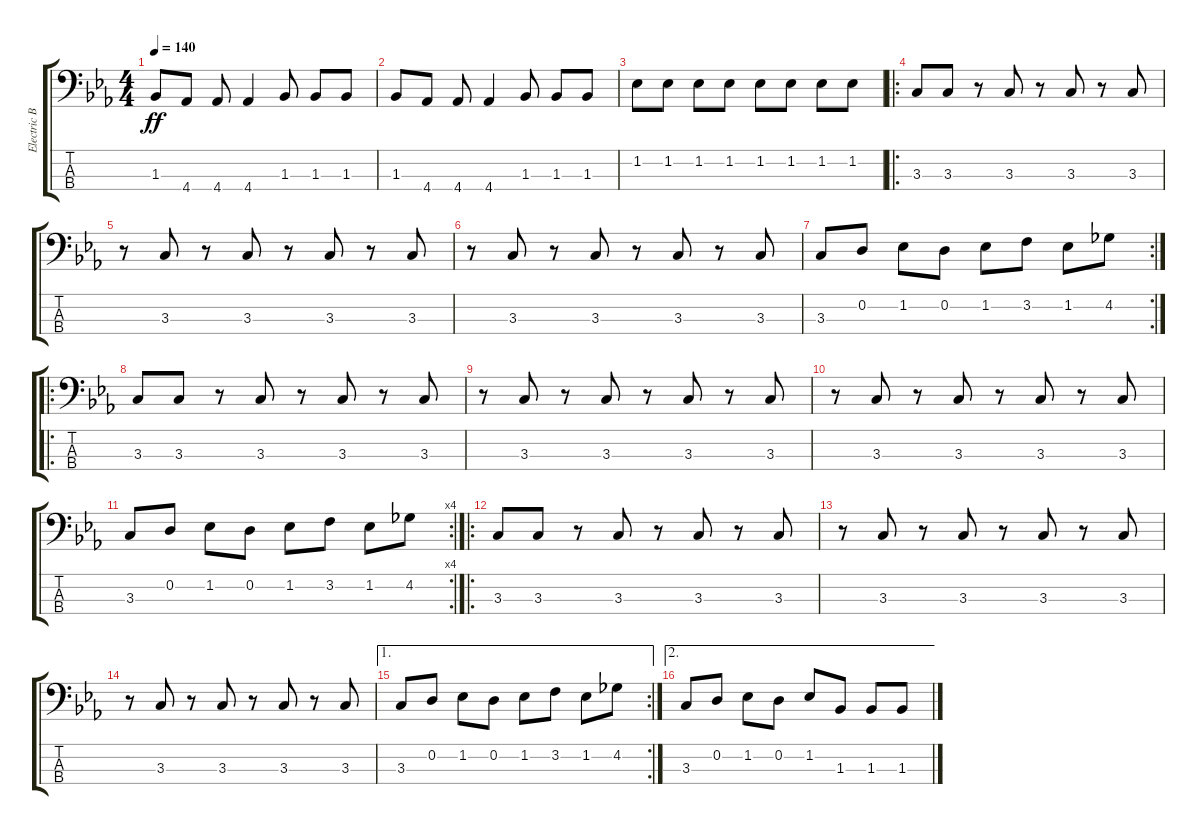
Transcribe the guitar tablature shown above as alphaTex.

\track ("Electric Bass " "Electric B") {instrument electricbasspick}
\staff {score tabs}
\tuning (G2 D2 A1 E1) {hide}
\ts (4 4)
\tempo 140
\clef f4
\ks eb
1.3.8{dy ff} 4.4.8 4.4.8 4.4.4 1.3.8 1.3.8 1.3.8 |
1.3.8 4.4.8 4.4.8 4.4.4 1.3.8 1.3.8 1.3.8 |
1.2.8 1.2.8 1.2.8 1.2.8 1.2.8 1.2.8 1.2.8 1.2.8 |
\ro
3.3.8 3.3.8 r.8 3.3.8 r.8 3.3.8 r.8 3.3.8 |
r.8 3.3.8 r.8 3.3.8 r.8 3.3.8 r.8 3.3.8 |
r.8 3.3.8 r.8 3.3.8 r.8 3.3.8 r.8 3.3.8 |
\rc 2
3.3.8 0.2.8 1.2.8 0.2.8 1.2.8 3.2.8 1.2.8 4.2.8 |
\ro
3.3.8 3.3.8 r.8 3.3.8 r.8 3.3.8 r.8 3.3.8 |
r.8 3.3.8 r.8 3.3.8 r.8 3.3.8 r.8 3.3.8 |
r.8 3.3.8 r.8 3.3.8 r.8 3.3.8 r.8 3.3.8 |
\rc 4
3.3.8 0.2.8 1.2.8 0.2.8 1.2.8 3.2.8 1.2.8 4.2.8 |
\ro
3.3.8 3.3.8 r.8 3.3.8 r.8 3.3.8 r.8 3.3.8 |
r.8 3.3.8 r.8 3.3.8 r.8 3.3.8 r.8 3.3.8 |
r.8 3.3.8 r.8 3.3.8 r.8 3.3.8 r.8 3.3.8 |
\ae 1
\rc 2
3.3.8 0.2.8 1.2.8 0.2.8 1.2.8 3.2.8 1.2.8 4.2.8 |
\ae 2
3.3.8 0.2.8 1.2.8 0.2.8 1.2.8 1.3.8 1.3.8 1.3.8
